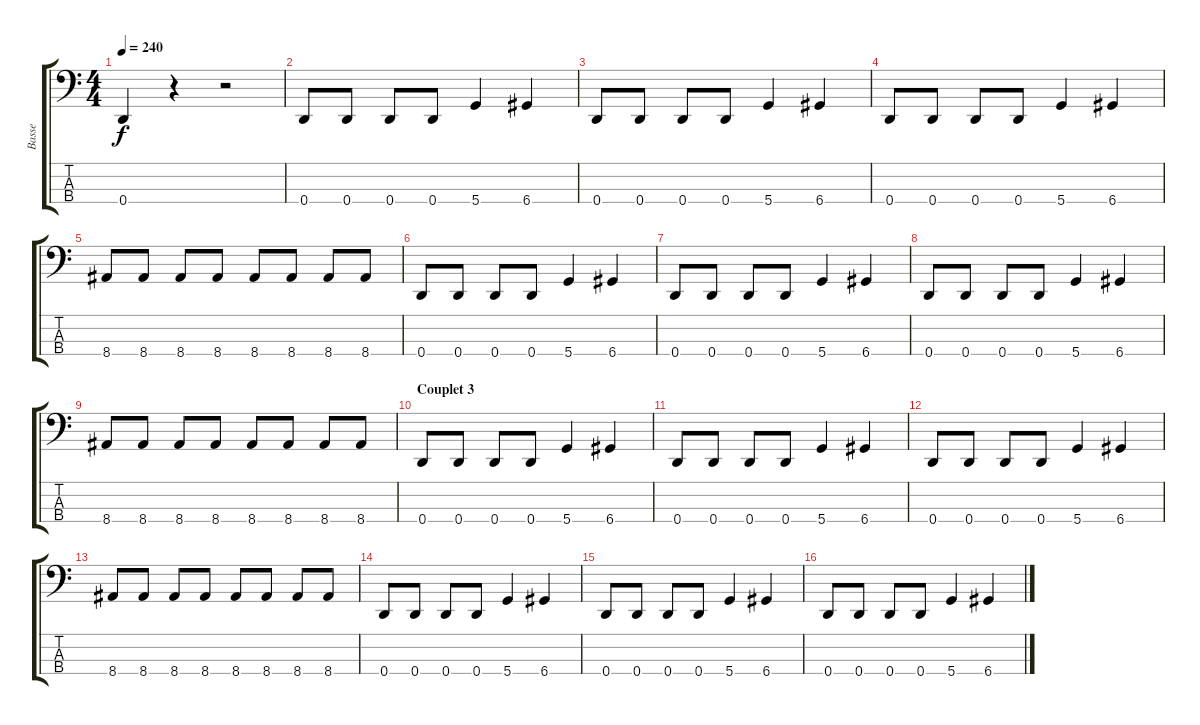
\track ("Basse" "Basse") {instrument electricbasspick}
\staff {score tabs}
\tuning (G2 D2 A1 D1) {hide}
\ts (4 4)
\tempo 240
\clef f4
\ks c
0.4.4{dy f} r.4 r.2 |
0.4.8 0.4.8 0.4.8 0.4.8 5.4.4 6.4.4 |
0.4.8 0.4.8 0.4.8 0.4.8 5.4.4 6.4.4 |
0.4.8 0.4.8 0.4.8 0.4.8 5.4.4 6.4.4 |
8.4.8 8.4.8 8.4.8 8.4.8 8.4.8 8.4.8 8.4.8 8.4.8 |
0.4.8 0.4.8 0.4.8 0.4.8 5.4.4 6.4.4 |
0.4.8 0.4.8 0.4.8 0.4.8 5.4.4 6.4.4 |
0.4.8 0.4.8 0.4.8 0.4.8 5.4.4 6.4.4 |
8.4.8 8.4.8 8.4.8 8.4.8 8.4.8 8.4.8 8.4.8 8.4.8 |
\section ("" "Couplet 3")
0.4.8 0.4.8 0.4.8 0.4.8 5.4.4 6.4.4 |
0.4.8 0.4.8 0.4.8 0.4.8 5.4.4 6.4.4 |
0.4.8 0.4.8 0.4.8 0.4.8 5.4.4 6.4.4 |
8.4.8 8.4.8 8.4.8 8.4.8 8.4.8 8.4.8 8.4.8 8.4.8 |
0.4.8 0.4.8 0.4.8 0.4.8 5.4.4 6.4.4 |
0.4.8 0.4.8 0.4.8 0.4.8 5.4.4 6.4.4 |
0.4.8 0.4.8 0.4.8 0.4.8 5.4.4 6.4.4
